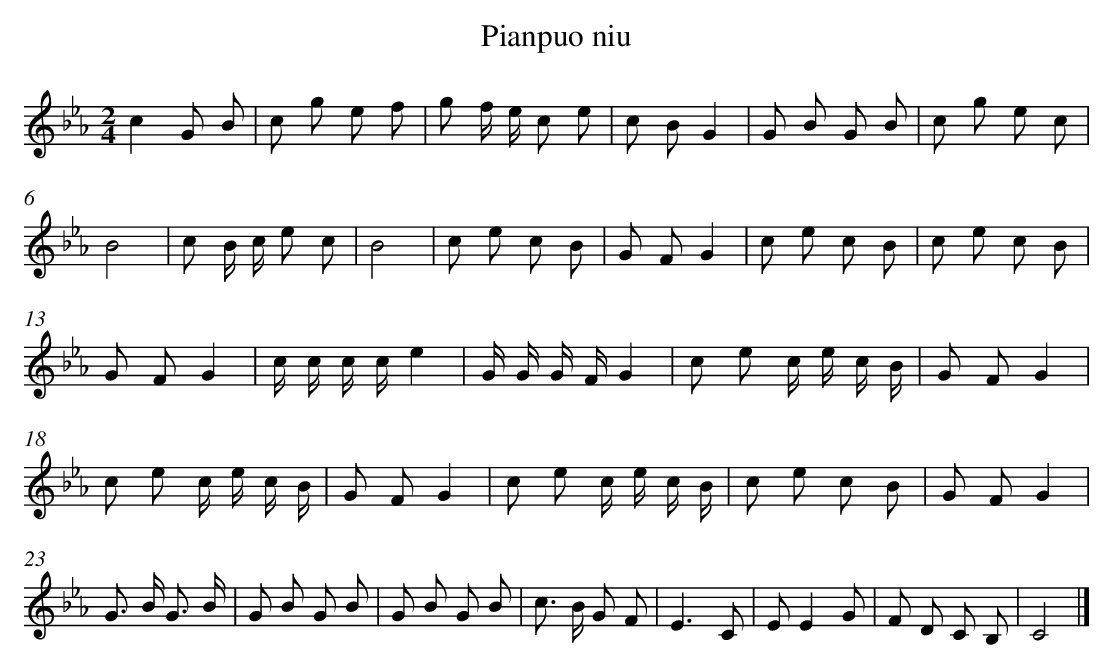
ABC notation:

X:1
T: Pianpuo niu
L: 1/8
M: 2/4
K: Eb
c2G B [I:setbarnb 1]|
c g e f |
g f/ e/ c e |
c BG2 |
G B G B |
c g e c |
B4 |
c B/ c/ e c |
B4 |
c e c B |
G FG2 |
c e c B |
c e c B |
G FG2 |
c/ c/ c/ c/e2 |
G/ G/ G/ F/G2 |
c e c/ e/ c/ B/ |
G FG2 |
c e c/ e/ c/ B/ |
G FG2 |
c e c/ e/ c/ B/ |
c e c B |
G FG2 |
G> B G3/ B/ |
G B G B |
G B G B |
c> B G F |
E3C |
EE2G |
F D C B, |
C4 |]
